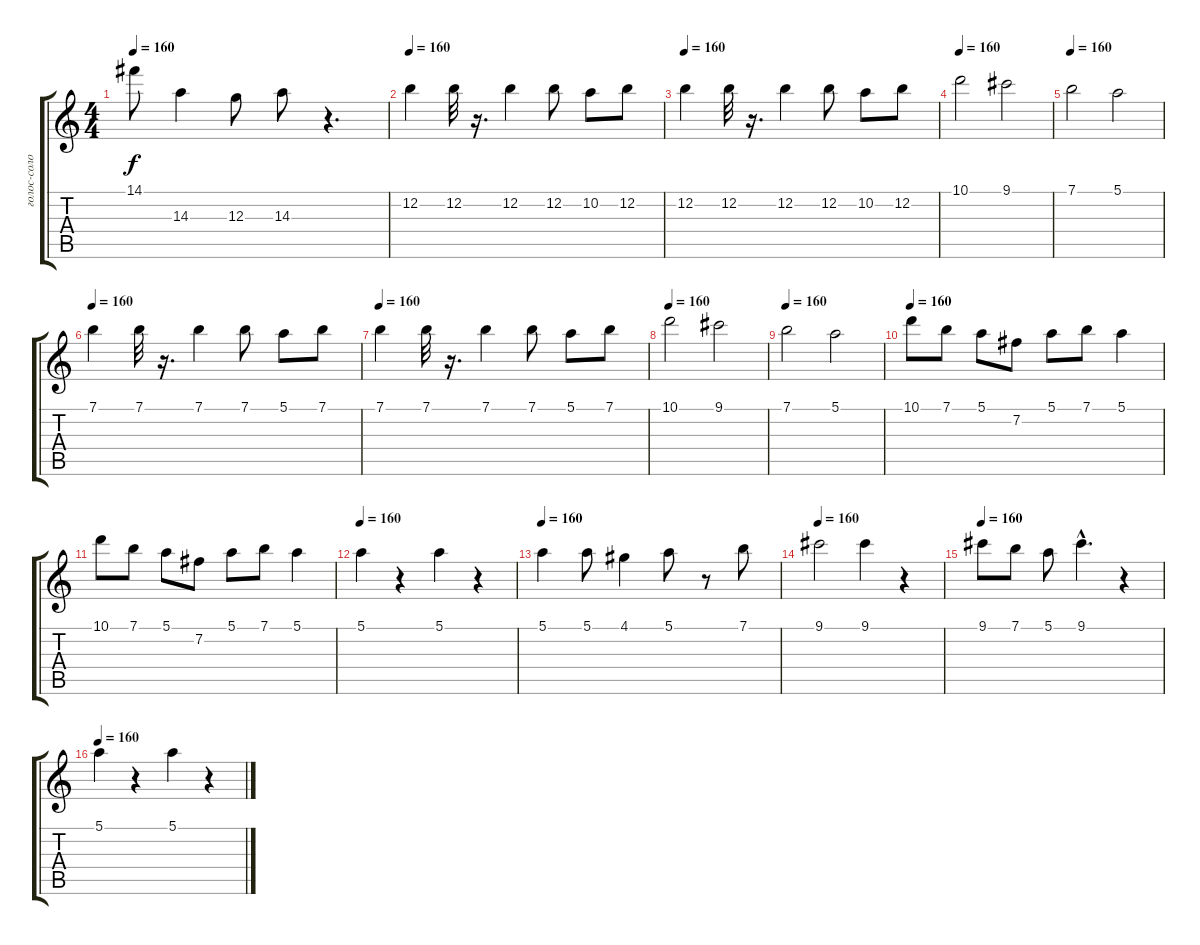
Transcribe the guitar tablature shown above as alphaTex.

\track ("голос-соло" "голос-соло") {instrument overdrivenguitar}
\staff {score tabs}
\tuning (E4 B3 G3 D3 A2 E2) {hide}
\ts (4 4)
\tempo 160
\clef g2
\ks c
14.1.8{dy f} 14.3.4 12.3.8 14.3.8 r.4{d} |
\tempo 160
12.2.4 12.2.32 r.16{d} 12.2.4 12.2.8 10.2.8 12.2.8 |
\tempo 160
12.2.4 12.2.32 r.16{d} 12.2.4 12.2.8 10.2.8 12.2.8 |
\tempo 160
10.1.2 9.1.2 |
\tempo 160
7.1.2 5.1.2 |
\tempo 160
7.1.4 7.1.32 r.16{d} 7.1.4 7.1.8 5.1.8 7.1.8 |
\tempo 160
7.1.4 7.1.32 r.16{d} 7.1.4 7.1.8 5.1.8 7.1.8 |
\tempo 160
10.1.2 9.1.2 |
\tempo 160
7.1.2 5.1.2 |
\tempo 160
10.1.8 7.1.8 5.1.8 7.2.8 5.1.8 7.1.8 5.1.4 |
10.1.8 7.1.8 5.1.8 7.2.8 5.1.8 7.1.8 5.1.4 |
\tempo 160
5.1.4 r.4 5.1.4 r.4 |
\tempo 160
5.1.4 5.1.8 4.1.4 5.1.8 r.8 7.1.8 |
\tempo 160
9.1.2 9.1.4 r.4 |
\tempo 160
9.1.8 7.1.8 5.1.8 9.1{hac}.4{d} r.4 |
\tempo 160
5.1.4 r.4 5.1.4 r.4
